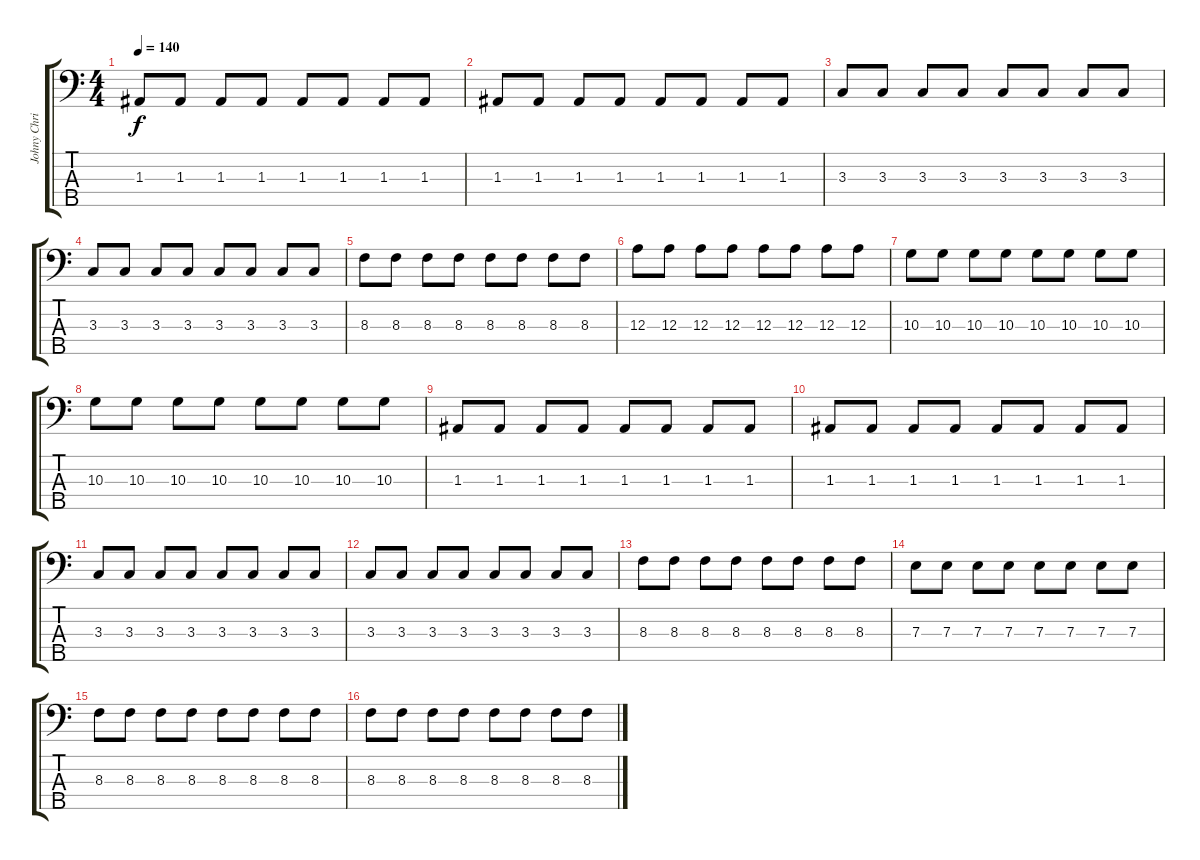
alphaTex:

\track ("Johny Christ" "Johny Chri") {instrument electricbasspick}
\staff {score tabs}
\tuning (G2 D2 A1 E1 B0) {hide}
\ts (4 4)
\tempo 140
\clef f4
\ks c
1.3.8{dy f} 1.3.8 1.3.8 1.3.8 1.3.8 1.3.8 1.3.8 1.3.8 |
1.3.8 1.3.8 1.3.8 1.3.8 1.3.8 1.3.8 1.3.8 1.3.8 |
3.3.8 3.3.8 3.3.8 3.3.8 3.3.8 3.3.8 3.3.8 3.3.8 |
3.3.8 3.3.8 3.3.8 3.3.8 3.3.8 3.3.8 3.3.8 3.3.8 |
8.3.8 8.3.8 8.3.8 8.3.8 8.3.8 8.3.8 8.3.8 8.3.8 |
12.3.8 12.3.8 12.3.8 12.3.8 12.3.8 12.3.8 12.3.8 12.3.8 |
10.3.8 10.3.8 10.3.8 10.3.8 10.3.8 10.3.8 10.3.8 10.3.8 |
10.3.8 10.3.8 10.3.8 10.3.8 10.3.8 10.3.8 10.3.8 10.3.8 |
1.3.8 1.3.8 1.3.8 1.3.8 1.3.8 1.3.8 1.3.8 1.3.8 |
1.3.8 1.3.8 1.3.8 1.3.8 1.3.8 1.3.8 1.3.8 1.3.8 |
3.3.8 3.3.8 3.3.8 3.3.8 3.3.8 3.3.8 3.3.8 3.3.8 |
3.3.8 3.3.8 3.3.8 3.3.8 3.3.8 3.3.8 3.3.8 3.3.8 |
8.3.8 8.3.8 8.3.8 8.3.8 8.3.8 8.3.8 8.3.8 8.3.8 |
7.3.8 7.3.8 7.3.8 7.3.8 7.3.8 7.3.8 7.3.8 7.3.8 |
8.3.8 8.3.8 8.3.8 8.3.8 8.3.8 8.3.8 8.3.8 8.3.8 |
8.3.8 8.3.8 8.3.8 8.3.8 8.3.8 8.3.8 8.3.8 8.3.8
